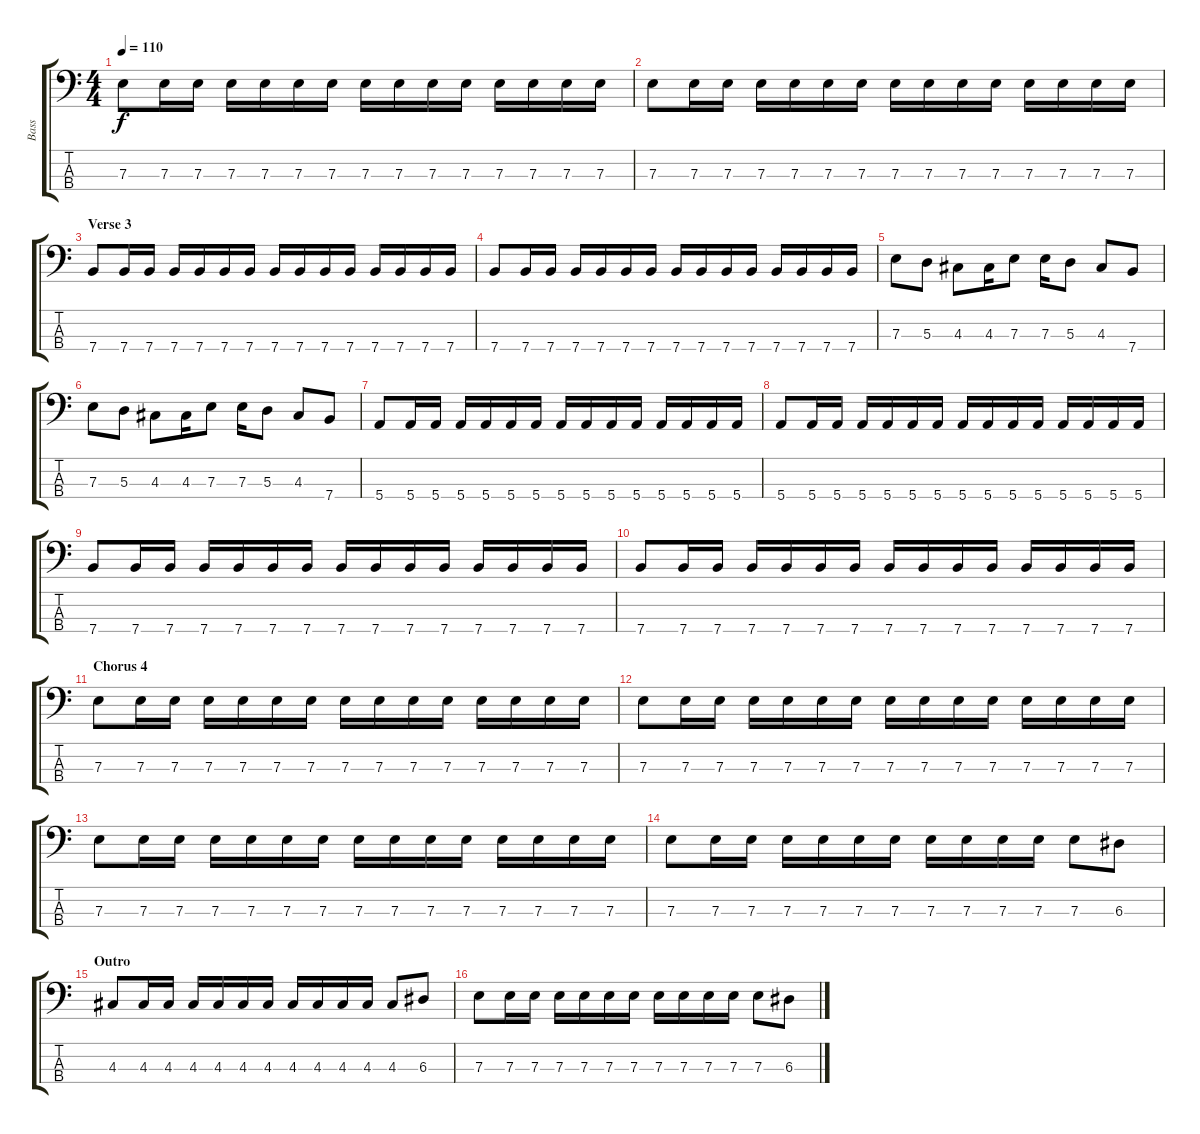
\track ("Bass" "Bass") {instrument electricbassfinger}
\staff {score tabs}
\tuning (G2 D2 A1 E1) {hide}
\ts (4 4)
\tempo 110
\clef f4
\ks c
7.3.8{dy f} 7.3.16 7.3.16 7.3.16 7.3.16 7.3.16 7.3.16 7.3.16 7.3.16 7.3.16 7.3.16 7.3.16 7.3.16 7.3.16 7.3.16 |
7.3.8 7.3.16 7.3.16 7.3.16 7.3.16 7.3.16 7.3.16 7.3.16 7.3.16 7.3.16 7.3.16 7.3.16 7.3.16 7.3.16 7.3.16 |
\section ("" "Verse 3")
7.4.8 7.4.16 7.4.16 7.4.16 7.4.16 7.4.16 7.4.16 7.4.16 7.4.16 7.4.16 7.4.16 7.4.16 7.4.16 7.4.16 7.4.16 |
7.4.8 7.4.16 7.4.16 7.4.16 7.4.16 7.4.16 7.4.16 7.4.16 7.4.16 7.4.16 7.4.16 7.4.16 7.4.16 7.4.16 7.4.16 |
7.3.8 5.3.8 4.3.8 4.3.16 7.3.8 7.3.16 5.3.8 4.3.8 7.4.8 |
7.3.8 5.3.8 4.3.8 4.3.16 7.3.8 7.3.16 5.3.8 4.3.8 7.4.8 |
5.4.8 5.4.16 5.4.16 5.4.16 5.4.16 5.4.16 5.4.16 5.4.16 5.4.16 5.4.16 5.4.16 5.4.16 5.4.16 5.4.16 5.4.16 |
5.4.8 5.4.16 5.4.16 5.4.16 5.4.16 5.4.16 5.4.16 5.4.16 5.4.16 5.4.16 5.4.16 5.4.16 5.4.16 5.4.16 5.4.16 |
7.4.8 7.4.16 7.4.16 7.4.16 7.4.16 7.4.16 7.4.16 7.4.16 7.4.16 7.4.16 7.4.16 7.4.16 7.4.16 7.4.16 7.4.16 |
7.4.8 7.4.16 7.4.16 7.4.16 7.4.16 7.4.16 7.4.16 7.4.16 7.4.16 7.4.16 7.4.16 7.4.16 7.4.16 7.4.16 7.4.16 |
\section ("" "Chorus 4")
7.3.8 7.3.16 7.3.16 7.3.16 7.3.16 7.3.16 7.3.16 7.3.16 7.3.16 7.3.16 7.3.16 7.3.16 7.3.16 7.3.16 7.3.16 |
7.3.8 7.3.16 7.3.16 7.3.16 7.3.16 7.3.16 7.3.16 7.3.16 7.3.16 7.3.16 7.3.16 7.3.16 7.3.16 7.3.16 7.3.16 |
7.3.8 7.3.16 7.3.16 7.3.16 7.3.16 7.3.16 7.3.16 7.3.16 7.3.16 7.3.16 7.3.16 7.3.16 7.3.16 7.3.16 7.3.16 |
7.3.8 7.3.16 7.3.16 7.3.16 7.3.16 7.3.16 7.3.16 7.3.16 7.3.16 7.3.16 7.3.16 7.3.8 6.3.8 |
\section ("" "Outro")
4.3.8 4.3.16 4.3.16 4.3.16 4.3.16 4.3.16 4.3.16 4.3.16 4.3.16 4.3.16 4.3.16 4.3.8 6.3.8 |
7.3.8 7.3.16 7.3.16 7.3.16 7.3.16 7.3.16 7.3.16 7.3.16 7.3.16 7.3.16 7.3.16 7.3.8 6.3.8
